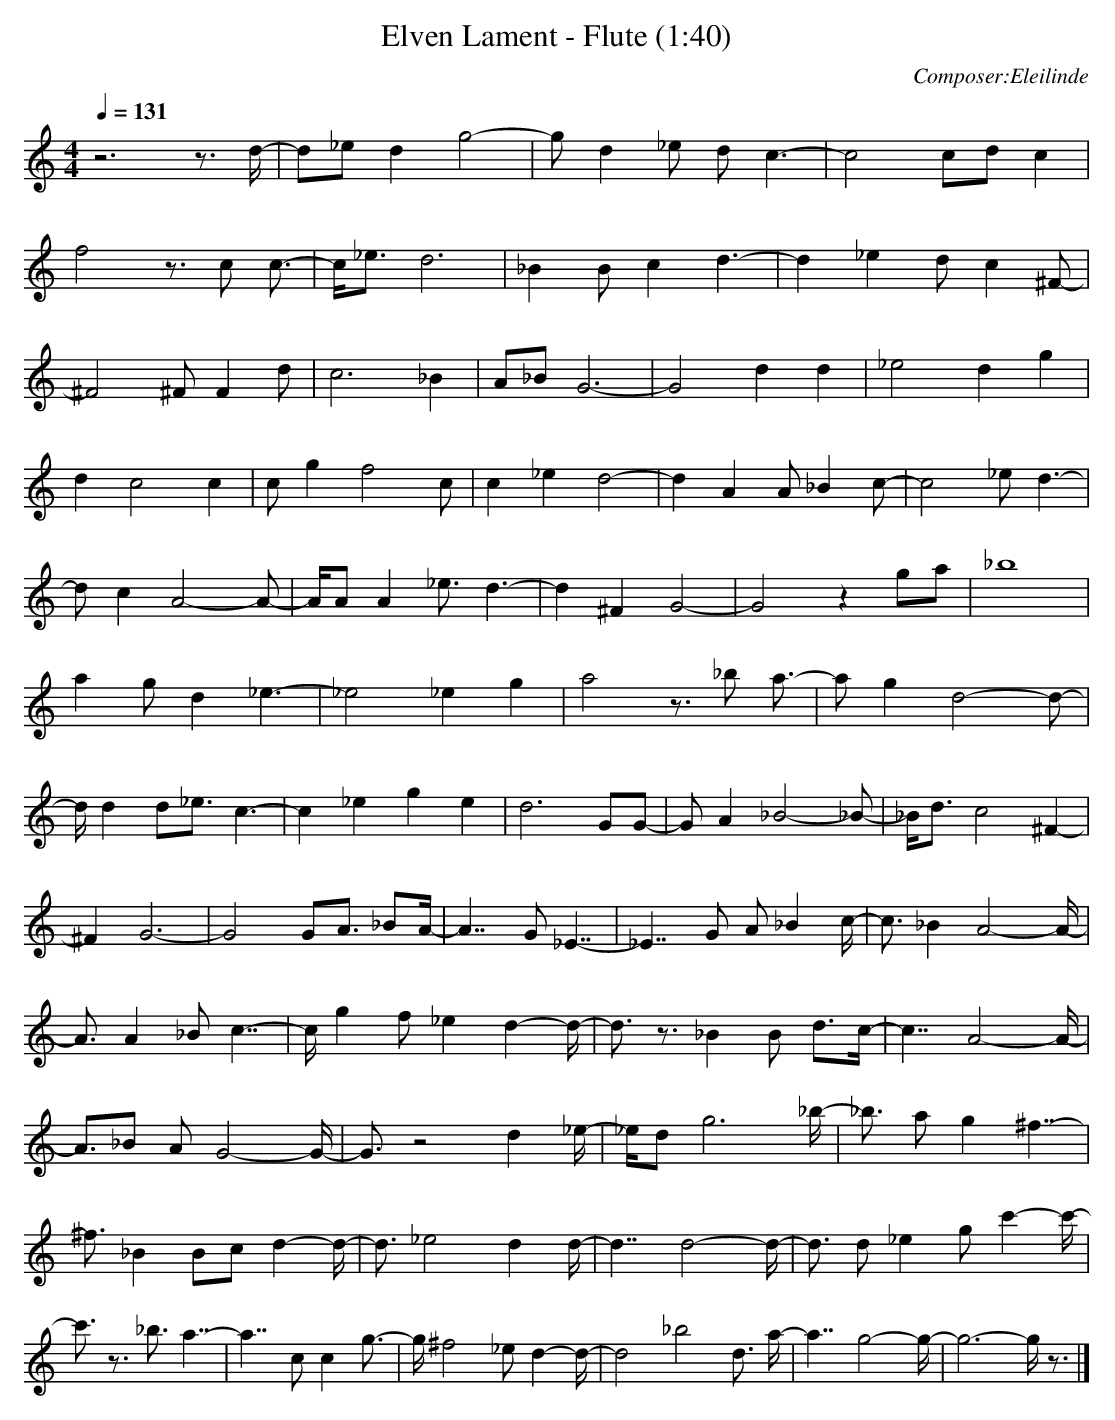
X:1
T:Elven Lament - Flute (1:40)
C:Composer:Eleilinde
Q:1/4=131
M:4/4
L:1/8
K:C
z6- z3/2 d/-|d_e d2 g4- |g d2 _e d c3- |c4 cd c2 |
f4 z3/2 c c3/2-|c/_e3/2 d6 |_B2 B c2 d3- |d2 _e2 d c2 ^F- |
^F4 ^F F2 d |c6 _B2 |A_B G6- |G4 d2 d2 |_e4 d2 g2 |
d2 c4 c2 |c g2 f4 c |c2 _e2 d4- |d2 A2 A _B2 c- |c4 _e d3- |
d c2 A4-A-|A/A A2 _e3/2 d3- |d2 ^F2 G4- |G4 z2 ga |_b8 |
a2 g d2 _e3- |_e4 _e2 g2 |a4 z3/2 _b a3/2- |a g2 d4- d- |
d/ d2 d_e3/2 c3- |c2 _e2 g2 e2 |d6 GG- |G A2 _B4-_B-|_B/d3/2 c4 ^F2- |
^F2 G6- |G4 GA3/2 _BA/- |A7/2 G _E7/2- |_E7/2 G A _B2 c/- |c3/2 _B2 A4- A/- |
A3/2 A2 _B c7/2- |c/ g2 f _e2 d2- d/- |d3/2 z3/2 _B2 B d3/2c/- |c7/2 A4-A/-|
A3/2_B A G4- G/- |G3/2 z4 d2 _e/-|_e/d g6 _b/- |_b3/2 a g2 ^f7/2- |
^f3/2 _B2 Bc d2- d/- |d3/2 _e4 d2 d/- |d7/2 d4- d/- |d3/2 d _e2 g c'2- c'/- |
c'3/2 z3/2 _b3/2 a7/2- |a7/2 cc2 g3/2- |g/ ^f4 _e [z2-d2-] [z/-d/-] |[z7/2d4-] _b4 d3/2 a/- |a7/2 g4- g/- |g6- g/ z3/2 |]
